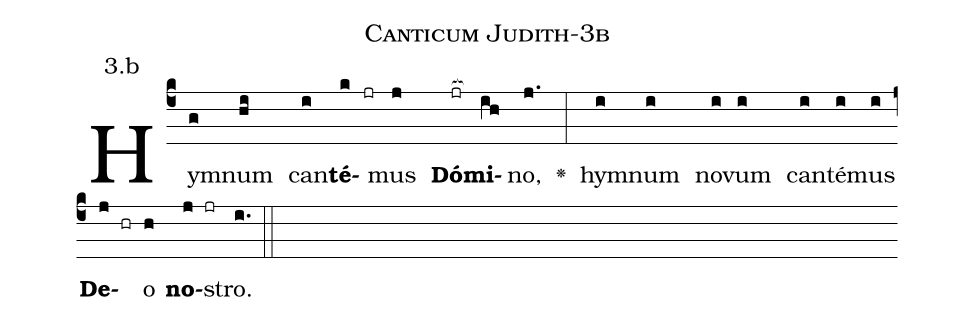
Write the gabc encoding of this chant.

name: Canticum Judith-3b;
annotation: 3.b;
%%
(c4)Hym(g)num(hi) can(i)<b>té</b>(k jr)mus(j) <b>Dó</b>(jr[ocb:1{])<b>mi</b>(ih[ocb:0}])no,(j.) <v>\greheightstar</v>(:) hym(i)num(i) no(i)vum(i) can(i)té(i)mus(i) <b>De</b>(j hr)o(h) <b>no</b>(j jr)stro.(i.) (::)


%E(i) u(i) o(j) u(h) a(j) e.(i.) (::)
